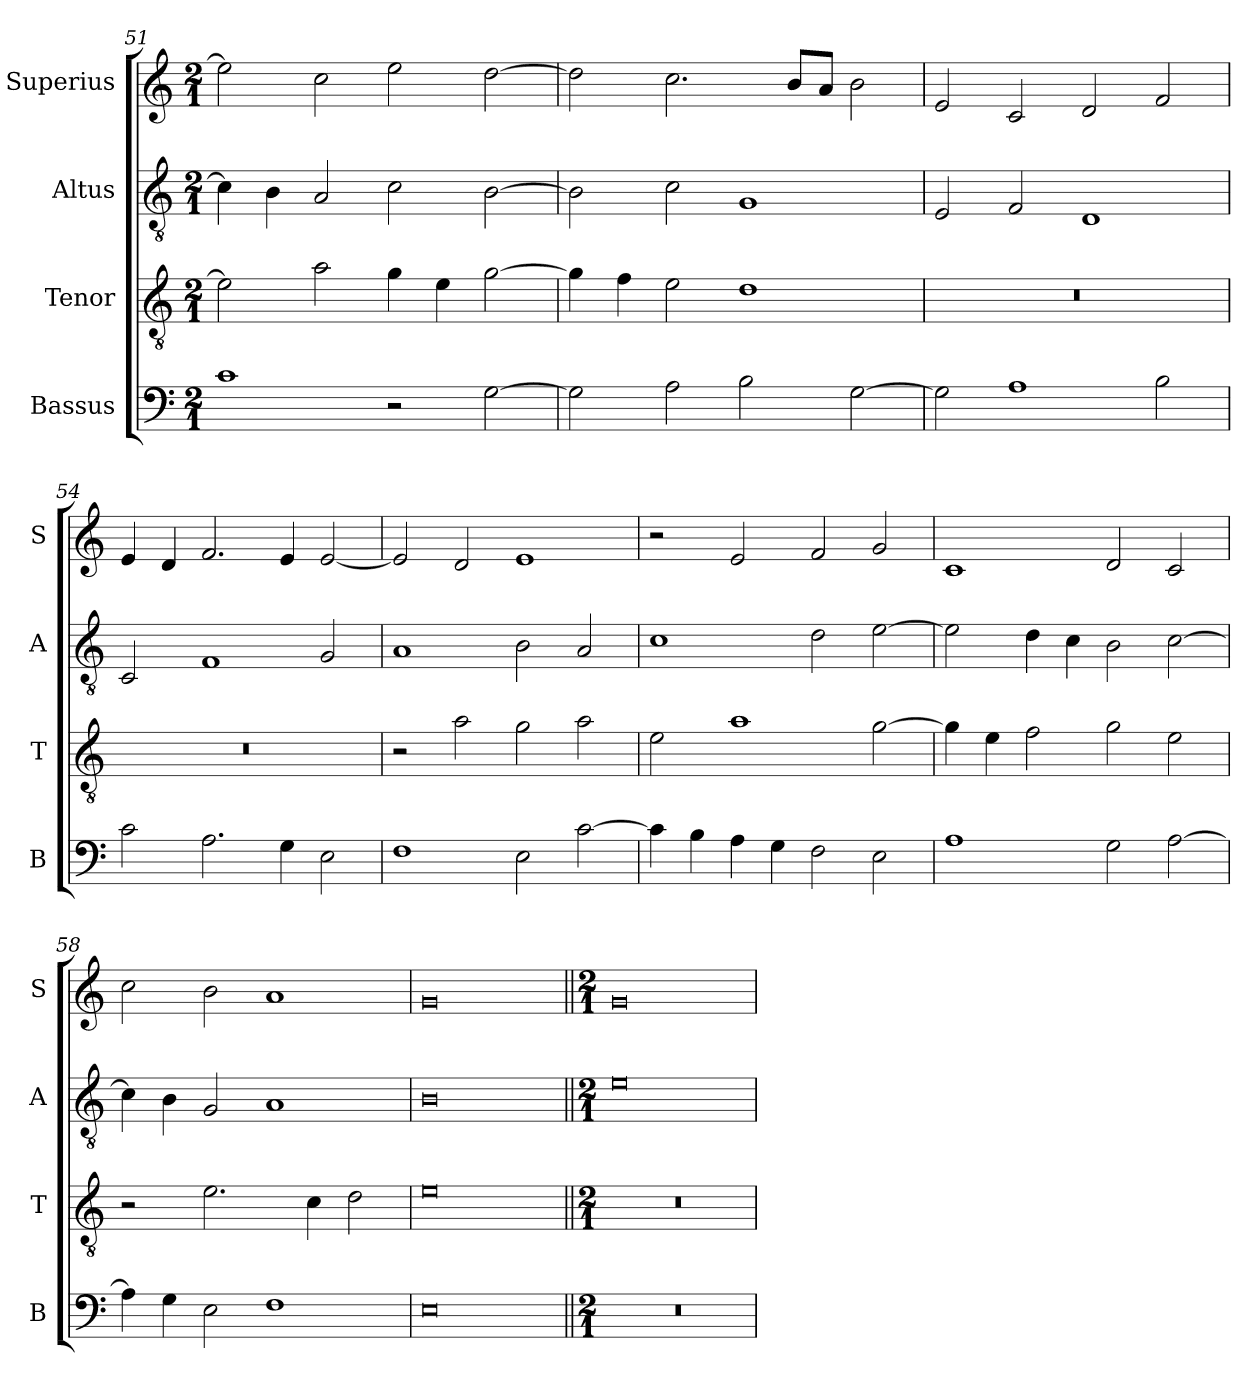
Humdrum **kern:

**kern	**kern	**kern	**kern
*part4	*part3	*part2	*part1
*staff4	*staff3	*staff2	*staff1
*I"Bassus	*I"Tenor	*I"Altus	*I"Superius
*I'B	*I'T	*I'A	*I'S
*clefF4	*clefGv2	*clefGv2	*clefG2
*k[]	*k[]	*k[]	*k[]
*M2/1	*M2/1	*M2/1	*M2/1
=51	=51	=51	=51
1c	2e\]	4c\]	2ee\]
.	.	4B\	.
.	2a\	2A/	2cc\
2r	4g\	2c\	2ee\
.	4e\	.	.
[2G\	[2g\	[2B\	[2dd\
=52	=52	=52	=52
2G\]	4g\]	2B\]	2dd\]
.	4f\	.	.
2A\	2e\	2c\	2.cc\
2B\	1d	1G	.
.	.	.	8b/L
.	.	.	8a/J
[2G\	.	.	2b\
=53	=53	=53	=53
2G\]	0r	2E/	2e/
1A	.	2F/	2c/
.	.	1D	2d/
2B\	.	.	2f/
=54	=54	=54	=54
2c\	0r	2C/	4e/
.	.	.	4d/
2.A\	.	1F	2.f/
4G\	.	.	4e/
2E\	.	2G/	[2e/
=55	=55	=55	=55
1F	2r	1A	2e/]
.	2a\	.	2d/
2E\	2g\	2B\	1e
[2c\	2a\	2A/	.
=56	=56	=56	=56
4c\]	2e\	1c	2r
4B\	.	.	.
4A\	1a	.	2e/
4G\	.	.	.
2F\	.	2d\	2f/
2E\	[2g\	[2e\	2g/
=57	=57	=57	=57
1A	4g\]	2e\]	1c
.	4e\	.	.
.	2f\	4d\	.
.	.	4c\	.
2G\	2g\	2B\	2d/
[2A\	2e\	[2c\	2c/
=58	=58	=58	=58
4A\]	2r	4c\]	2cc\
4G\	.	4B\	.
2E\	2.e\	2G/	2b\
1F	.	1A	1a
.	4c\	.	.
.	2d\	.	.
=59	=59	=59	=59
0E	0e	0B	0g
!!LO:LB:g=z
=60||	=60||	=60||	=60||
*M2/1	*M2/1	*M2/1	*M2/1
0r	0r	0e	0g
=	=	=	=
*-	*-	*-	*-
